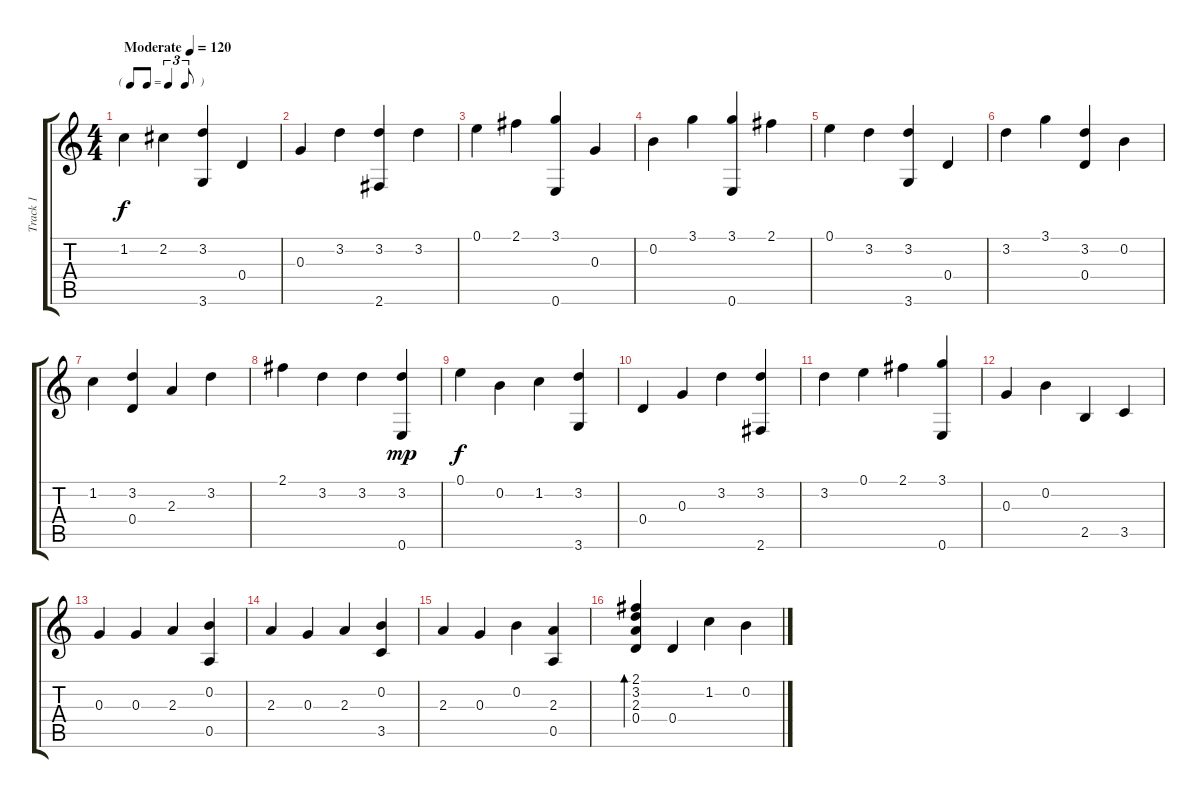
\track ("Track 1" "Track 1") {instrument acousticguitarnylon}
\staff {score tabs}
\tuning (E4 B3 G3 D3 A2 E2) {hide}
\ts (4 4)
\tf triplet8th
\tempo (120 "Moderate")
\clef g2
\ks c
1.2.4{dy f instrument acousticguitarnylon} 2.2.4 (3.2 3.6).4 0.4.4 |
0.3.4 3.2.4 (3.2 2.6).4 3.2.4 |
0.1.4 2.1.4 (3.1 0.6).4 0.3.4 |
0.2.4 3.1.4 (3.1 0.6).4 2.1.4 |
0.1.4 3.2.4 (3.2 3.6).4 0.4.4 |
3.2.4 3.1.4 (3.2 0.4).4 0.2.4 |
1.2.4 (3.2 0.4).4 2.3.4 3.2.4 |
2.1.4 3.2.4 3.2.4 (3.2 0.6).4{dy mp} |
0.1.4{dy f} 0.2.4 1.2.4 (3.2 3.6).4 |
0.4.4 0.3.4 3.2.4 (3.2 2.6).4 |
3.2.4 0.1.4 2.1.4 (3.1 0.6).4 |
0.3.4 0.2.4 2.5.4 3.5.4 |
0.3.4 0.3.4 2.3.4 (0.2 0.5).4 |
2.3.4 0.3.4 2.3.4 (0.2 3.5).4 |
2.3.4 0.3.4 0.2.4 (2.3 0.5).4 |
(2.1 3.2 2.3 0.4).4{bd 60} 0.4.4 1.2.4 0.2.4
